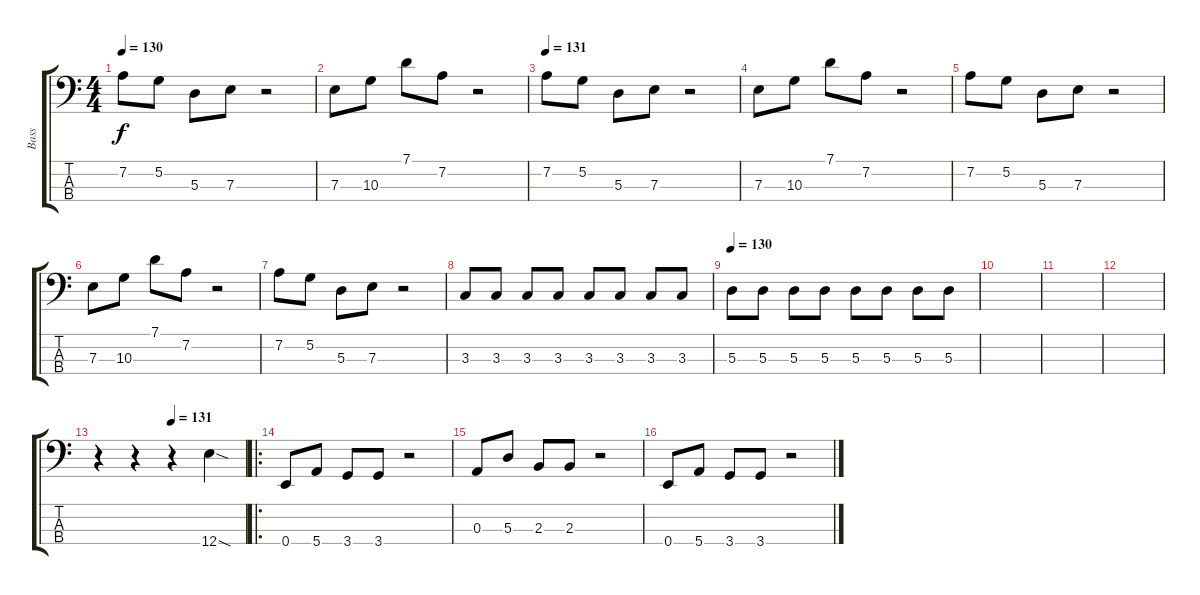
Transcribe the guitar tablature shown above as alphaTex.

\track ("Bass" "Bass") {instrument electricbassfinger}
\staff {score tabs}
\tuning (G2 D2 A1 E1) {hide}
\ts (4 4)
\tempo 130
\clef f4
\ks c
7.2.8{dy f} 5.2.8 5.3.8 7.3.8 r.2 |
7.3.8 10.3.8 7.1.8 7.2.8 r.2 |
\tempo 131
7.2.8 5.2.8 5.3.8 7.3.8 r.2 |
7.3.8 10.3.8 7.1.8 7.2.8 r.2 |
7.2.8 5.2.8 5.3.8 7.3.8 r.2 |
7.3.8 10.3.8 7.1.8 7.2.8 r.2 |
7.2.8 5.2.8 5.3.8 7.3.8 r.2 |
3.3.8 3.3.8 3.3.8 3.3.8 3.3.8 3.3.8 3.3.8 3.3.8 |
\tempo 130
5.3.8 5.3.8 5.3.8 5.3.8 5.3.8 5.3.8 5.3.8 5.3.8 |
|
|
|
\tempo (131 0.5)
r.4 r.4 r.4 12.4{sod}.4 |
\ro
0.4.8 5.4.8 3.4.8 3.4.8 r.2 |
0.3.8 5.3.8 2.3.8 2.3.8 r.2 |
0.4.8 5.4.8 3.4.8 3.4.8 r.2
